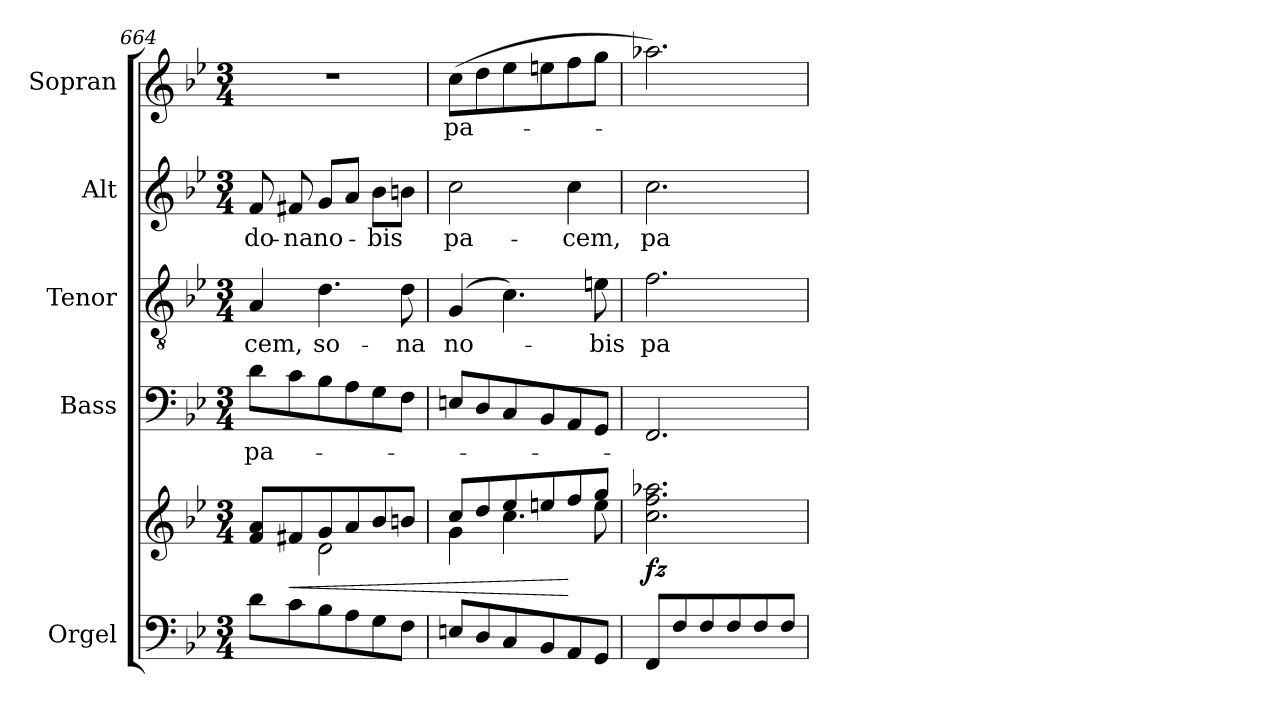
**kern	**kern	**dynam	**kern	**text	**kern	**text	**kern	**text	**kern	**text
*part5	*part5	*part5	*part4	*part4	*part3	*part3	*part2	*part2	*part1	*part1
*staff6	*staff5	*staff5/6	*staff4	*staff4	*staff3	*staff3	*staff2	*staff2	*staff1	*staff1
*I"Orgel	*	*	*I"Bass	*	*I"Tenor	*	*I"Alt	*	*I"Sopran	*
*I'Org.	*	*	*I'B.	*	*I'T.	*	*I'A.	*	*I'S.	*
!!LO:LB:g=z
*clefF4	*clefG2	*	*clefF4	*	*clefGv2	*	*clefG2	*	*clefG2	*
*k[b-e-]	*k[b-e-]	*	*k[b-e-]	*	*k[b-e-]	*	*k[b-e-]	*	*k[b-e-]	*
*B-:	*B-:	*	*B-:	*	*B-:	*	*B-:	*	*B-:	*
*M3/4	*M3/4	*	*M3/4	*	*M3/4	*	*M3/4	*	*M3/4	*
=664	=664	=664	=664	=664	=664	=664	=664	=664	=664	=664
*	*^	*	*	*	*	*	*	*	*	*
!	!	!	!	!	!LO:LY:b	!	!LO:LY:b	!	!LO:LY:b	!	!
8d\L	8f/ 8a/L	4ryy	.	8d\L	pa-	4A/	-cem,	8f/	do-	2.r	.
!	!	!	!LO:HP:b	!	!	!	!	!	!LO:LY:b	!	!
8c\	8f#X/	.	<	8c\	.	.	.	8f#X/	-na	.	.
!	!	!	!	!	!	!	!LO:LY:b	!	!LO:LY:b	!	!
8B-\	8g/	2d\	.	8B-\	.	4.d\	so-	8g/L	no-	.	.
8A\	8a/	.	.	8A\	.	.	.	8a/J	.	.	.
!	!	!	!	!	!	!	!	!	!LO:LY:b	!	!
8G\	8b-/	.	.	8G\	.	.	.	8b-\L	-bis	.	.
!	!	!	!	!	!	!	!LO:LY:b	!	!	!	!
8F\J	8bn/J	.	.	8F\J	.	8d\	-na	8bn\J	.	.	.
=665	=665	=665	=665	=665	=665	=665	=665	=665	=665	=665	=665
!	!	!	!	!	!	!	!LO:LY:b	!	!LO:LY:b	!	!LO:LY:b
8En/L	8cc/L	4g\	.	8En/L	.	(4G/	no-	2cc\	pa-	(>8cc\L	pa-
8D/	8dd/	.	.	8D/	.	.	.	.	.	8dd\	.
8C/	8ee-/	4.cc\	.	8C/	.	4.c\)	.	.	.	8ee-\	.
8BB-/	8een/	.	.	8BB-/	.	.	.	.	.	8een\	.
!	!	!	!	!	!	!	!	!	!LO:LY:b	!	!
8AA/	8ff/	.	[	8AA/	.	.	.	4cc\	-cem,	8ff\	.
!	!	!	!	!	!	!	!LO:LY:b	!	!	!	!
8GG/J	8gg/J	8ee\	.	8GG/J	.	8en\	-bis	.	.	8gg\J	.
=666	=666	=666	=666	=666	=666	=666	=666	=666	=666	=666	=666
!	!	!	!LO:DY:b	!	!	!	!LO:LY:b	!	!LO:LY:b	!	!
*	*v	*v	*	*	*	*	*	*	*	*	*
8FF/L	2.cc\ 2.ff\ 2.aa-X\	fz	2.FF/	.	2.f\	pa-	2.cc\	pa-	2.aa-X\)	.
8F/	.	.	.	.	.	.	.	.	.	.
8F/	.	.	.	.	.	.	.	.	.	.
8F/	.	.	.	.	.	.	.	.	.	.
8F/	.	.	.	.	.	.	.	.	.	.
8F/J	.	.	.	.	.	.	.	.	.	.
=	=	=	=	=	=	=	=	=	=	=
*-	*-	*-	*-	*-	*-	*-	*-	*-	*-	*-
